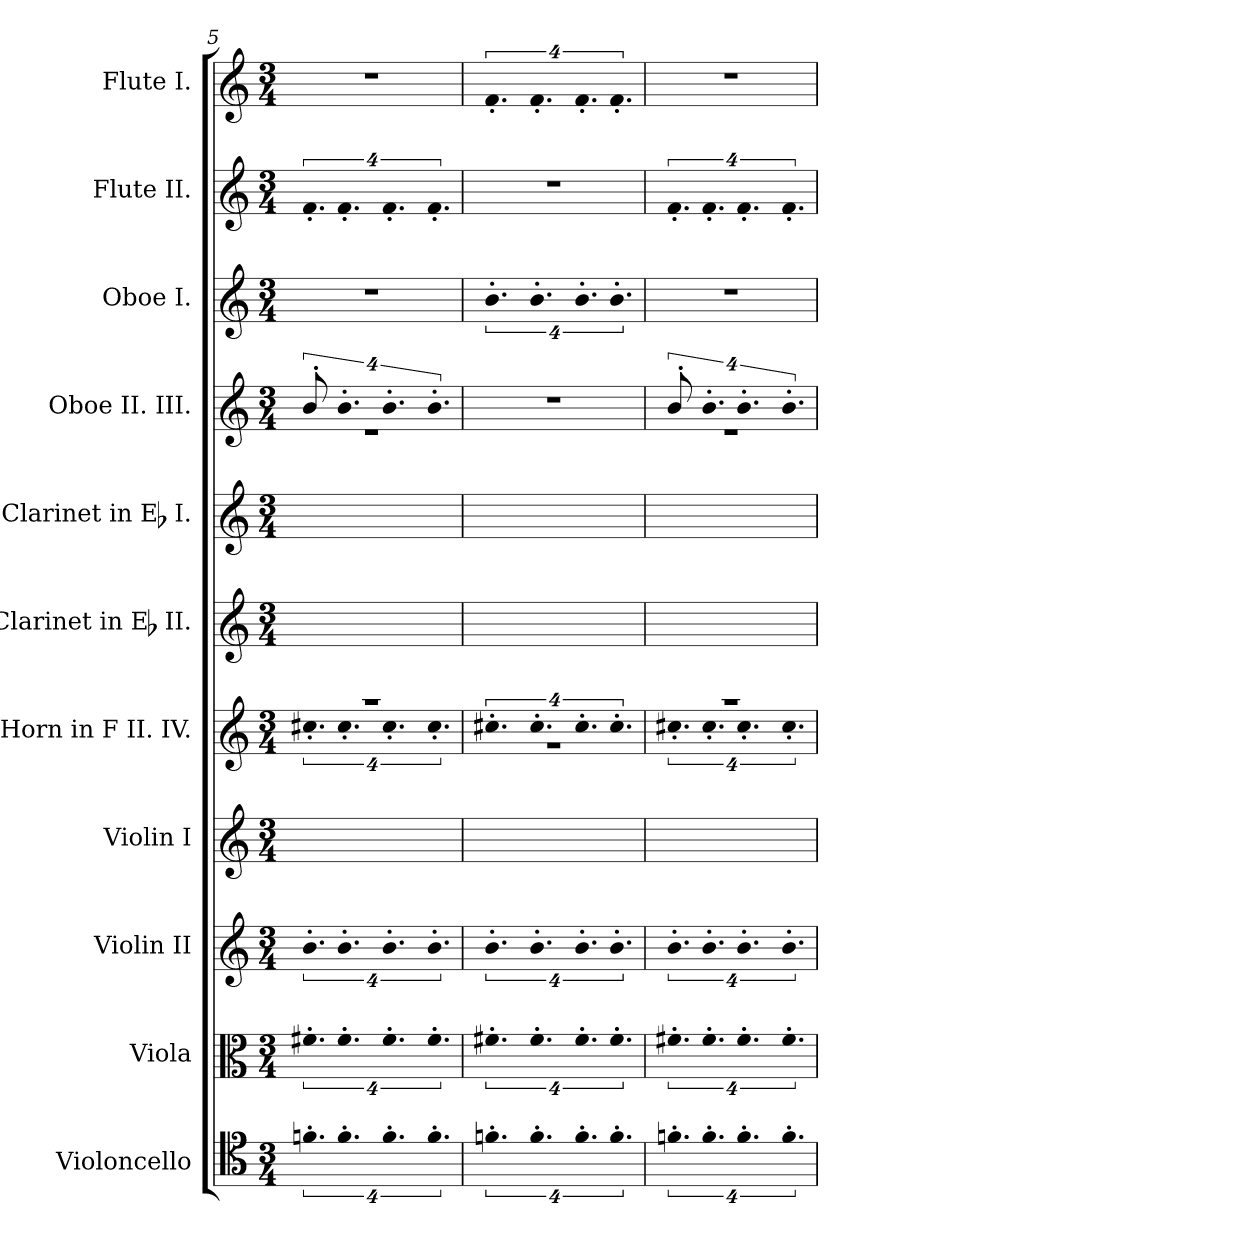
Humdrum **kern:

**kern	**kern	**kern	**kern	**kern	**kern	**kern	**kern	**kern	**kern	**kern
*part11	*part10	*part9	*part8	*part7	*part6	*part5	*part4	*part3	*part2	*part1
*staff11	*staff10	*staff9	*staff8	*staff7	*staff6	*staff5	*staff4	*staff3	*staff2	*staff1
*I"Violoncello	*I"Viola	*I"Violin II	*I"Violin I	*I"Horn in F II. IV.	*I"Clarinet in Eb II.	*I"Clarinet in Eb I.	*I"Oboe II. III.	*I"Oboe I.	*I"Flute II.	*I"Flute I.
*I'Vc.	*I'Vla.	*I'Vln. II	*I'Vln. I	*I'Hn.	*	*	*I'Ob.	*I'Ob.	*I'Fl.	*I'Fl.
*clefC4	*clefC3	*clefG2	*clefG2	*clefG2	*clefG2	*clefG2	*clefG2	*clefG2	*clefG2	*clefG2
*	*	*	*	*ITrd4c7	*ITrd-2c-3	*ITrd-2c-3	*	*	*	*
*k[]	*k[]	*k[]	*k[]	*k[b-]	*k[b-e-a-]	*k[b-e-a-]	*k[]	*k[]	*k[]	*k[]
*M3/4	*M3/4	*M3/4	*M3/4	*M3/4	*M3/4	*M3/4	*M3/4	*M3/4	*M3/4	*M3/4
=5	=5	=5	=5	=5	=5	=5	=5	=5	=5	=5
*	*	*	*	*^	*	*	*	*	*	*
!LO:N:vis=4.	!LO:N:vis=4.	!LO:N:vis=4.	!	!	!LO:N:vis=4.	!	!	!LO:N:vis=4.	!	!LO:N:vis=4.	!
*	*	*	*	*	*	*	*	*^	*	*	*
16%3fn'	16%3f#X'	16%3b'	4ryy	2.raa	16%3f#X'	4%3ryy	4ryy	16%3b'	2.r	4%3r	16%3f'	4%3r
!LO:N:vis=4.	!LO:N:vis=4.	!LO:N:vis=4.	!	!	!LO:N:vis=4.	!	!	!LO:N:vis=4.	!	!	!LO:N:vis=4.	!
16%3f'	16%3f#'	16%3b'	.	.	16%3f#'	.	.	16%3b'	.	.	16%3f'	.
.	.	.	4ryy	.	.	.	4ryy	.	.	.	.	.
!LO:N:vis=4.	!LO:N:vis=4.	!LO:N:vis=4.	!	!	!LO:N:vis=4.	!	!	!LO:N:vis=4.	!	!	!LO:N:vis=4.	!
16%3f'	16%3f#'	16%3b'	.	.	16%3f#'	.	.	16%3b'	.	.	16%3f'	.
.	.	.	4ryy	.	.	.	4ryy	.	.	.	.	.
!LO:N:vis=4.	!LO:N:vis=4.	!LO:N:vis=4.	!	!	!LO:N:vis=4.	!	!	!LO:N:vis=4.	!	!	!LO:N:vis=4.	!
16%3f'	16%3f#'	16%3b'	.	.	16%3f#'	.	.	16%3b'	.	.	16%3f'	.
*	*	*	*	*	*	*	*	*v	*v	*	*	*
=6	=6	=6	=6	=6	=6	=6	=6	=6	=6	=6	=6
!LO:N:vis=4.	!LO:N:vis=4.	!LO:N:vis=4.	!	!LO:N:vis=4.	!	!	!	!	!LO:N:vis=4.	!	!LO:N:vis=4.
16%3fn'	16%3f#X'	16%3b'	8ryy	16%3f#X'	2.rg	4ryy	8ryy	4%3r	16%3b'	4%3r	16%3f'
.	.	.	8ryy	.	.	.	8ryy	.	.	.	.
!LO:N:vis=4.	!LO:N:vis=4.	!LO:N:vis=4.	!	!LO:N:vis=4.	!	!	!	!	!LO:N:vis=4.	!	!LO:N:vis=4.
16%3f'	16%3f#'	16%3b'	.	16%3f#'	.	.	.	.	16%3b'	.	16%3f'
.	.	.	2ryy	.	.	2ryy	2ryy	.	.	.	.
!LO:N:vis=4.	!LO:N:vis=4.	!LO:N:vis=4.	!	!LO:N:vis=4.	!	!	!	!	!LO:N:vis=4.	!	!LO:N:vis=4.
16%3f'	16%3f#'	16%3b'	.	16%3f#'	.	.	.	.	16%3b'	.	16%3f'
!LO:N:vis=4.	!LO:N:vis=4.	!LO:N:vis=4.	!	!LO:N:vis=4.	!	!	!	!	!LO:N:vis=4.	!	!LO:N:vis=4.
16%3f'	16%3f#'	16%3b'	.	16%3f#'	.	.	.	.	16%3b'	.	16%3f'
=7	=7	=7	=7	=7	=7	=7	=7	=7	=7	=7	=7
!LO:N:vis=4.	!LO:N:vis=4.	!LO:N:vis=4.	!	!	!LO:N:vis=4.	!	!	!LO:N:vis=4.	!	!LO:N:vis=4.	!
*	*	*	*	*	*	*	*	*^	*	*	*
16%3fn'	16%3f#X'	16%3b'	2ryy	2.raa	16%3f#X'	4%3ryy	2ryy	16%3b'	2.r	4%3r	16%3f'	4%3r
!LO:N:vis=4.	!LO:N:vis=4.	!LO:N:vis=4.	!	!	!LO:N:vis=4.	!	!	!LO:N:vis=4.	!	!	!LO:N:vis=4.	!
16%3f'	16%3f#'	16%3b'	.	.	16%3f#'	.	.	16%3b'	.	.	16%3f'	.
!LO:N:vis=4.	!LO:N:vis=4.	!LO:N:vis=4.	!	!	!LO:N:vis=4.	!	!	!LO:N:vis=4.	!	!	!LO:N:vis=4.	!
16%3f'	16%3f#'	16%3b'	.	.	16%3f#'	.	.	16%3b'	.	.	16%3f'	.
.	.	.	4ryy	.	.	.	4ryy	.	.	.	.	.
!LO:N:vis=4.	!LO:N:vis=4.	!LO:N:vis=4.	!	!	!LO:N:vis=4.	!	!	!LO:N:vis=4.	!	!	!LO:N:vis=4.	!
16%3f'	16%3f#'	16%3b'	.	.	16%3f#'	.	.	16%3b'	.	.	16%3f'	.
*	*	*	*	*v	*v	*	*	*v	*v	*	*	*
=	=	=	=	=	=	=	=	=	=	=
*-	*-	*-	*-	*-	*-	*-	*-	*-	*-	*-
